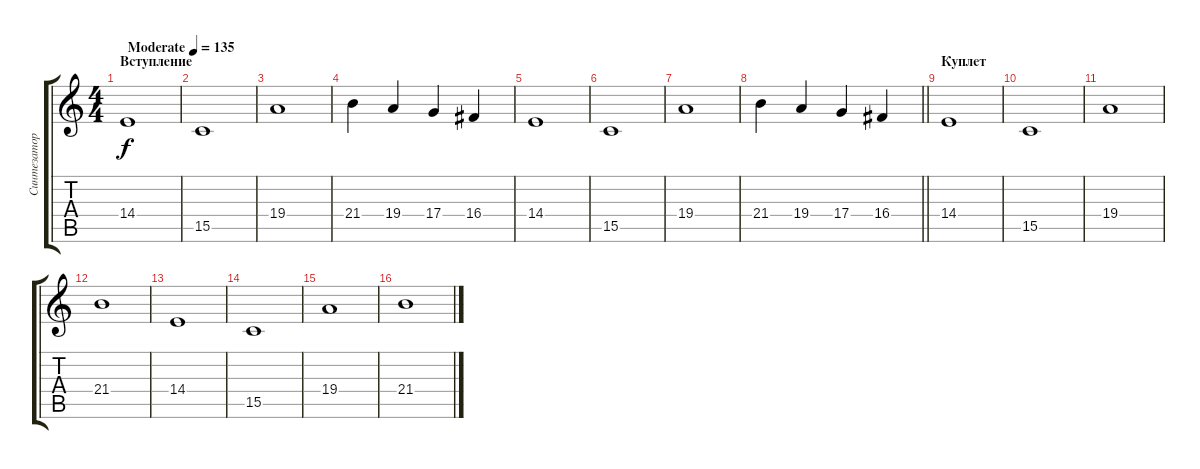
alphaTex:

\track ("Синтезатор" "Синтезатор") {instrument tremolostrings}
\staff {score tabs}
\tuning (E4 B3 G3 D3 A2 E2) {hide}
\ts (4 4)
\section ("" "Вступление")
\tempo (135 "Moderate")
\clef g2
\ks c
14.4.1{dy f instrument tremolostrings} |
15.5.1 |
19.4.1 |
21.4.4 19.4.4 17.4.4 16.4.4 |
14.4.1 |
15.5.1 |
19.4.1 |
\barLineRight lightlight
21.4.4 19.4.4 17.4.4 16.4.4 |
\section ("" "Куплет")
14.4.1 |
15.5.1 |
19.4.1 |
21.4.1 |
14.4.1 |
15.5.1 |
19.4.1 |
21.4.1
